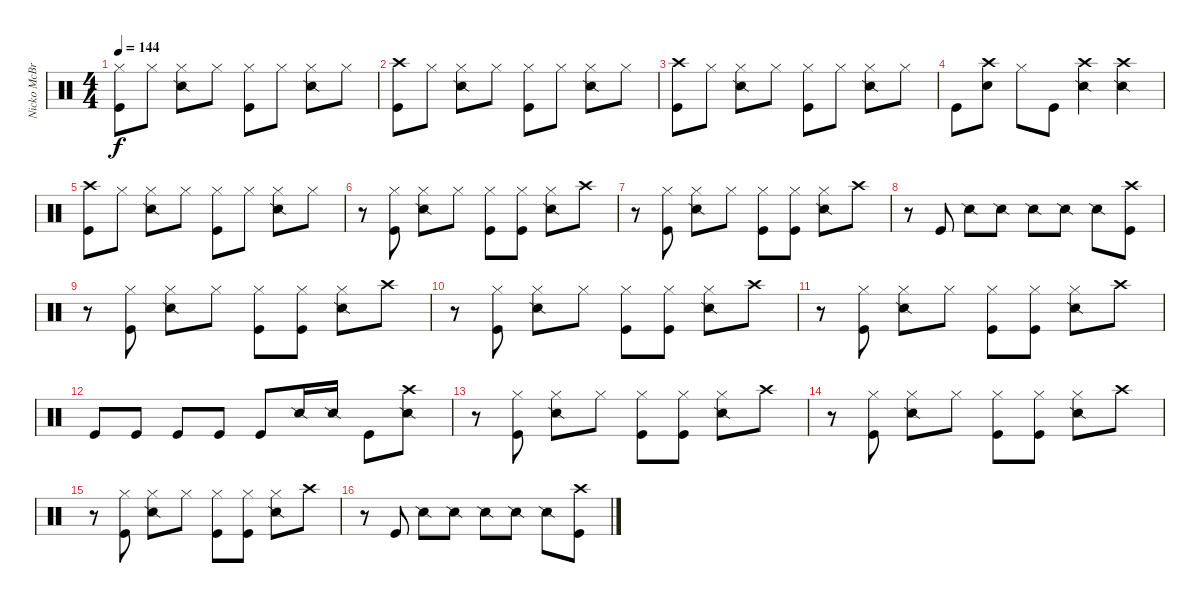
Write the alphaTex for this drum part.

\track ("Nicko McBrain" "Nicko McBr") {instrument percussion}
\staff {score}
\articulation defaults
\ts (4 4)
\tempo 144
\clef neutral
\ks c
("Hi-Hat (closed)" "Kick (hit)").8{dy f} "Hi-Hat (closed)".8 ("Hi-Hat (closed)" "Snare (side stick) 2").8 "Hi-Hat (closed)".8 ("Hi-Hat (closed)" "Kick (hit)").8 "Hi-Hat (closed)".8 ("Hi-Hat (closed)" "Snare (side stick) 2").8 "Hi-Hat (closed)".8 |
("Crash high (hit)" "Kick (hit)").8 "Hi-Hat (closed)".8 ("Hi-Hat (closed)" "Snare (side stick) 2").8 "Hi-Hat (closed)".8 ("Hi-Hat (closed)" "Kick (hit)").8 "Hi-Hat (closed)".8 ("Hi-Hat (closed)" "Snare (side stick) 2").8 "Hi-Hat (closed)".8 |
("Crash high (hit)" "Kick (hit)").8 "Hi-Hat (closed)".8 ("Hi-Hat (closed)" "Snare (side stick) 2").8 "Hi-Hat (closed)".8 ("Hi-Hat (closed)" "Kick (hit)").8 "Hi-Hat (closed)".8 ("Hi-Hat (closed)" "Snare (side stick) 2").8 "Hi-Hat (closed)".8 |
"Kick (hit)".8 ("Crash high (hit)" "Snare (hit) 2").8 "Hi-Hat (closed)".8 "Kick (hit)".8 ("Crash high (hit)" "Snare (side stick) 2").4 ("Crash high (hit)" "Snare (side stick) 2").4 |
("Crash high (hit)" "Kick (hit)").8 "Hi-Hat (closed)".8 ("Hi-Hat (closed)" "Snare (side stick) 2").8 "Hi-Hat (closed)".8 ("Hi-Hat (closed)" "Kick (hit)").8 "Hi-Hat (closed)".8 ("Hi-Hat (closed)" "Snare (side stick) 2").8 "Hi-Hat (closed)".8 |
r.8 ("Hi-Hat (closed)" "Kick (hit)").8 ("Hi-Hat (closed)" "Snare (side stick) 2").8 "Hi-Hat (closed)".8 ("Hi-Hat (closed)" "Kick (hit)").8 ("Hi-Hat (closed)" "Kick (hit)").8 ("Hi-Hat (closed)" "Snare (side stick) 2").8 "Crash high (hit)".8 |
r.8 ("Hi-Hat (closed)" "Kick (hit)").8 ("Hi-Hat (closed)" "Snare (side stick) 2").8 "Hi-Hat (closed)".8 ("Hi-Hat (closed)" "Kick (hit)").8 ("Hi-Hat (closed)" "Kick (hit)").8 ("Hi-Hat (closed)" "Snare (side stick) 2").8 "Crash high (hit)".8 |
r.8 "Kick (hit)".8 "Snare (side stick) 2".8 "Snare (side stick) 2".8 "Snare (side stick) 2".8 "Snare (side stick) 2".8 "Snare (side stick) 2".8 ("Crash high (hit)" "Kick (hit)").8 |
r.8 ("Hi-Hat (closed)" "Kick (hit)").8 ("Hi-Hat (closed)" "Snare (side stick) 2").8 "Hi-Hat (closed)".8 ("Hi-Hat (closed)" "Kick (hit)").8 ("Hi-Hat (closed)" "Kick (hit)").8 ("Hi-Hat (closed)" "Snare (side stick) 2").8 "Crash high (hit)".8 |
r.8 ("Hi-Hat (closed)" "Kick (hit)").8 ("Hi-Hat (closed)" "Snare (side stick) 2").8 "Hi-Hat (closed)".8 ("Hi-Hat (closed)" "Kick (hit)").8 ("Hi-Hat (closed)" "Kick (hit)").8 ("Hi-Hat (closed)" "Snare (side stick) 2").8 "Crash high (hit)".8 |
r.8 ("Hi-Hat (closed)" "Kick (hit)").8 ("Hi-Hat (closed)" "Snare (side stick) 2").8 "Hi-Hat (closed)".8 ("Hi-Hat (closed)" "Kick (hit)").8 ("Hi-Hat (closed)" "Kick (hit)").8 ("Hi-Hat (closed)" "Snare (side stick) 2").8 "Crash high (hit)".8 |
"Kick (hit)".8 "Kick (hit)".8 "Kick (hit)".8 "Kick (hit)".8 "Kick (hit)".8 "Snare (side stick) 2".16 "Snare (side stick) 2".16 "Kick (hit)".8 ("Crash high (hit)" "Snare (side stick) 2").8 |
r.8 ("Hi-Hat (closed)" "Kick (hit)").8 ("Hi-Hat (closed)" "Snare (side stick) 2").8 "Hi-Hat (closed)".8 ("Hi-Hat (closed)" "Kick (hit)").8 ("Hi-Hat (closed)" "Kick (hit)").8 ("Hi-Hat (closed)" "Snare (side stick) 2").8 "Crash high (hit)".8 |
r.8 ("Hi-Hat (closed)" "Kick (hit)").8 ("Hi-Hat (closed)" "Snare (side stick) 2").8 "Hi-Hat (closed)".8 ("Hi-Hat (closed)" "Kick (hit)").8 ("Hi-Hat (closed)" "Kick (hit)").8 ("Hi-Hat (closed)" "Snare (side stick) 2").8 "Crash high (hit)".8 |
r.8 ("Hi-Hat (closed)" "Kick (hit)").8 ("Hi-Hat (closed)" "Snare (side stick) 2").8 "Hi-Hat (closed)".8 ("Hi-Hat (closed)" "Kick (hit)").8 ("Hi-Hat (closed)" "Kick (hit)").8 ("Hi-Hat (closed)" "Snare (side stick) 2").8 "Crash high (hit)".8 |
r.8 "Kick (hit)".8 "Snare (side stick) 2".8 "Snare (side stick) 2".8 "Snare (side stick) 2".8 "Snare (side stick) 2".8 "Snare (side stick) 2".8 ("Crash high (hit)" "Kick (hit)").8
